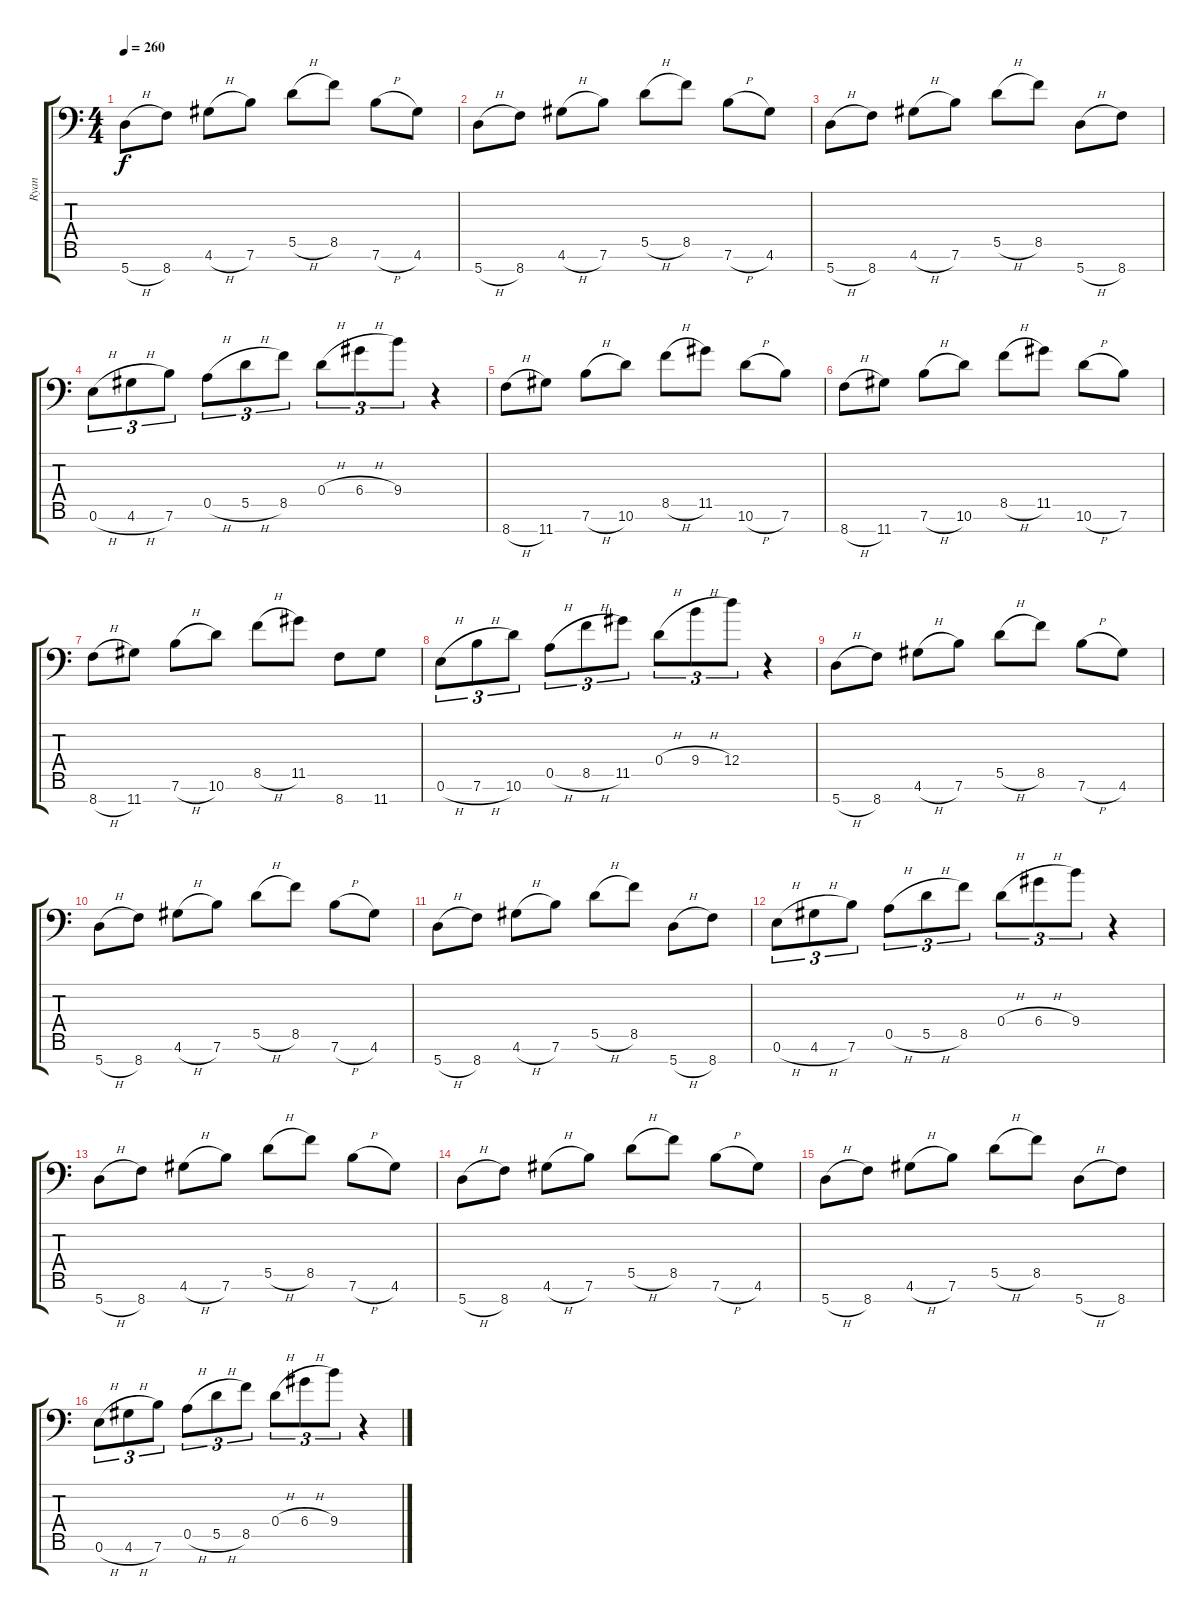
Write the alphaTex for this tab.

\track ("Ryan" "Ryan") {instrument acousticguitarsteel}
\staff {score tabs}
\tuning (E4 B3 Gb3 D3 A2 E2 A1) {hide}
\ts (4 4)
\tempo 260
\clef f4
\ks c
5.7{h}.8{dy f} 8.7.8 4.6{h}.8 7.6.8 5.5{h}.8 8.5.8 7.6{h}.8 4.6.8 |
5.7{h}.8 8.7.8 4.6{h}.8 7.6.8 5.5{h}.8 8.5.8 7.6{h}.8 4.6.8 |
5.7{h}.8 8.7.8 4.6{h}.8 7.6.8 5.5{h}.8 8.5.8 5.7{h}.8 8.7.8 |
0.6{h}.8{tu (3 2)} 4.6{h}.8{tu (3 2)} 7.6.8{tu (3 2)} 0.5{h}.8{tu (3 2)} 5.5{h}.8{tu (3 2)} 8.5.8{tu (3 2)} 0.4{h}.8{tu (3 2)} 6.4{h}.8{tu (3 2)} 9.4.8{tu (3 2)} r.4 |
8.7{h}.8 11.7.8 7.6{h}.8 10.6.8 8.5{h}.8 11.5.8 10.6{h}.8 7.6.8 |
8.7{h}.8 11.7.8 7.6{h}.8 10.6.8 8.5{h}.8 11.5.8 10.6{h}.8 7.6.8 |
8.7{h}.8 11.7.8 7.6{h}.8 10.6.8 8.5{h}.8 11.5.8 8.7.8 11.7.8 |
0.6{h}.8{tu (3 2)} 7.6{h}.8{tu (3 2)} 10.6.8{tu (3 2)} 0.5{h}.8{tu (3 2)} 8.5{h}.8{tu (3 2)} 11.5.8{tu (3 2)} 0.4{h}.8{tu (3 2)} 9.4{h}.8{tu (3 2)} 12.4.8{tu (3 2)} r.4 |
5.7{h}.8 8.7.8 4.6{h}.8 7.6.8 5.5{h}.8 8.5.8 7.6{h}.8 4.6.8 |
5.7{h}.8 8.7.8 4.6{h}.8 7.6.8 5.5{h}.8 8.5.8 7.6{h}.8 4.6.8 |
5.7{h}.8 8.7.8 4.6{h}.8 7.6.8 5.5{h}.8 8.5.8 5.7{h}.8 8.7.8 |
0.6{h}.8{tu (3 2)} 4.6{h}.8{tu (3 2)} 7.6.8{tu (3 2)} 0.5{h}.8{tu (3 2)} 5.5{h}.8{tu (3 2)} 8.5.8{tu (3 2)} 0.4{h}.8{tu (3 2)} 6.4{h}.8{tu (3 2)} 9.4.8{tu (3 2)} r.4 |
5.7{h}.8 8.7.8 4.6{h}.8 7.6.8 5.5{h}.8 8.5.8 7.6{h}.8 4.6.8 |
5.7{h}.8 8.7.8 4.6{h}.8 7.6.8 5.5{h}.8 8.5.8 7.6{h}.8 4.6.8 |
5.7{h}.8 8.7.8 4.6{h}.8 7.6.8 5.5{h}.8 8.5.8 5.7{h}.8 8.7.8 |
0.6{h}.8{tu (3 2)} 4.6{h}.8{tu (3 2)} 7.6.8{tu (3 2)} 0.5{h}.8{tu (3 2)} 5.5{h}.8{tu (3 2)} 8.5.8{tu (3 2)} 0.4{h}.8{tu (3 2)} 6.4{h}.8{tu (3 2)} 9.4.8{tu (3 2)} r.4
